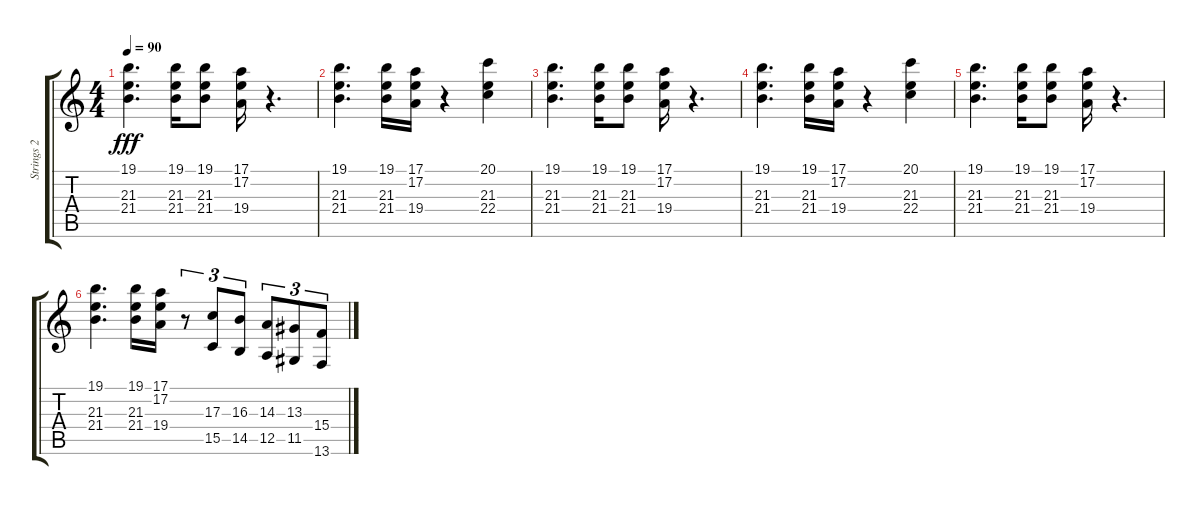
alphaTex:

\track ("Strings 2" "Strings 2") {instrument stringensemble1}
\staff {score tabs}
\tuning (E4 B3 G3 D3 A2 E2) {hide}
\ts (4 4)
\tempo 90
\clef g2
\ks c
(19.1 21.3 21.4).4{d dy fff volume 8} (19.1 21.3 21.4).16{volume 8} (19.1 21.3 21.4).8{volume 8} (17.1 17.2 19.4).16{volume 8} r.4{d} |
(19.1 21.3 21.4).4{d volume 7} (19.1 21.3 21.4).16{volume 6} (17.1 17.2 19.4).16{volume 6} r.4 (20.1 21.3 22.4).4{volume 6} |
(19.1 21.3 21.4).4{d volume 6} (19.1 21.3 21.4).16{volume 5} (19.1 21.3 21.4).8 (17.1 17.2 19.4).16{volume 5} r.4{d} |
(19.1 21.3 21.4).4{d volume 4} (19.1 21.3 21.4).16{volume 4} (17.1 17.2 19.4).16{volume 4} r.4 (20.1 21.3 22.4).4{volume 3} |
(19.1 21.3 21.4).4{d volume 3} (19.1 21.3 21.4).16{volume 3} (19.1 21.3 21.4).8{volume 2} (17.1 17.2 19.4).16{volume 2} r.4{d} |
(19.1 21.3 21.4).4{d volume 2} (19.1 21.3 21.4).16{volume 1} (17.1 17.2 19.4).16 r.8{tu (3 2)} (17.3 15.5).8{tu (3 2) volume 1} (16.3 14.5).8{tu (3 2) volume 1} (14.3 12.5).8{tu (3 2) volume 1} (13.3 11.5).8{tu (3 2) volume 1} (15.4 13.6).8{tu (3 2) volume 1}
